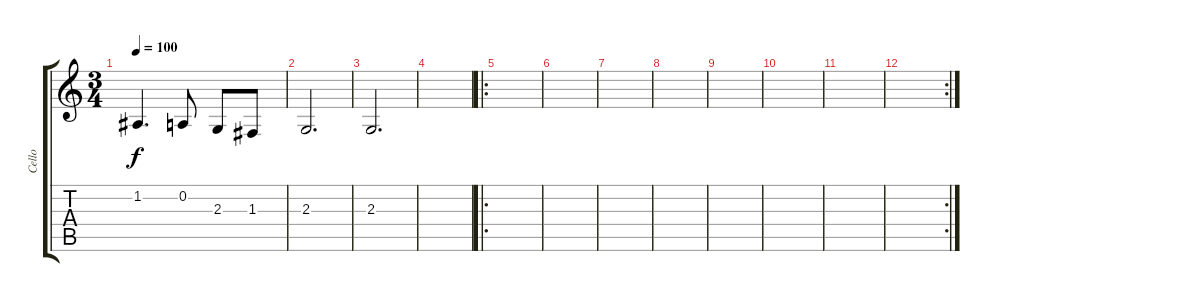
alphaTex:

\track ("Cello" "Cello") {instrument cello}
\staff {score tabs}
\tuning (D4 A3 F3 C3 G2 D2) {hide}
\ts (3 4)
\tempo 100
\clef g2
\ks c
1.2.4{d dy f} 0.2.8 2.3.8 1.3.8 |
2.3.2{d} |
2.3.2{d} |
|
\ro
|
|
|
|
|
|
|
\rc 2
